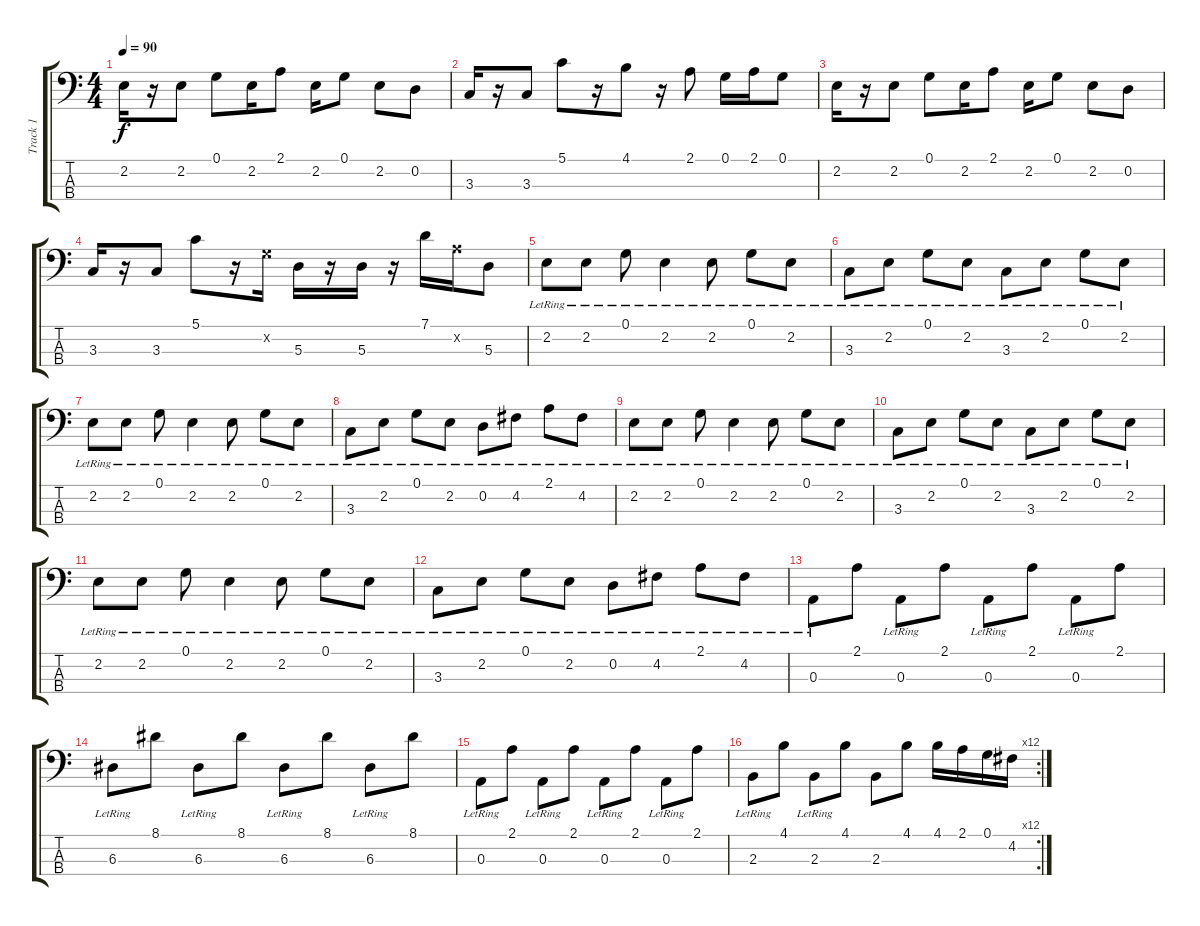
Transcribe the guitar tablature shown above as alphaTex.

\track ("Track 1" "Track 1") {instrument electricbassfinger}
\staff {score tabs}
\tuning (G2 D2 A1 E1) {hide}
\ts (4 4)
\tempo 90
\clef f4
\ks c
2.2.16{dy f} r.16 2.2.8 0.1.8 2.2.16 2.1.8 2.2.16 0.1.8 2.2.8 0.2.8 |
3.3.16 r.16 3.3.8 5.1.8 r.16 4.1.8 r.16 2.1.8 0.1.16 2.1.16 0.1.8 |
2.2.16 r.16 2.2.8 0.1.8 2.2.16 2.1.8 2.2.16 0.1.8 2.2.8 0.2.8 |
3.3.16 r.16 3.3.8 5.1.8 r.16 5.2{x}.16 5.3.16 r.16 5.3.16 r.16 7.1.16 7.2{x}.16 5.3.8 |
2.2{lr}.8 2.2{lr}.8 0.1{lr}.8 2.2{lr}.4 2.2{lr}.8 0.1{lr}.8 2.2{lr}.8 |
3.3{lr}.8 2.2{lr}.8 0.1{lr}.8 2.2{lr}.8 3.3{lr}.8 2.2{lr}.8 0.1{lr}.8 2.2{lr}.8 |
2.2{lr}.8 2.2{lr}.8 0.1{lr}.8 2.2{lr}.4 2.2{lr}.8 0.1{lr}.8 2.2{lr}.8 |
3.3{lr}.8 2.2{lr}.8 0.1{lr}.8 2.2{lr}.8 0.2{lr}.8 4.2{lr}.8 2.1{lr}.8 4.2{lr}.8 |
2.2{lr}.8 2.2{lr}.8 0.1{lr}.8 2.2{lr}.4 2.2{lr}.8 0.1{lr}.8 2.2{lr}.8 |
3.3{lr}.8 2.2{lr}.8 0.1{lr}.8 2.2{lr}.8 3.3{lr}.8 2.2{lr}.8 0.1{lr}.8 2.2{lr}.8 |
2.2{lr}.8 2.2{lr}.8 0.1{lr}.8 2.2{lr}.4 2.2{lr}.8 0.1{lr}.8 2.2{lr}.8 |
3.3{lr}.8 2.2{lr}.8 0.1{lr}.8 2.2{lr}.8 0.2{lr}.8 4.2{lr}.8 2.1{lr}.8 4.2{lr}.8 |
0.3{lr}.8 2.1.8 0.3{lr}.8 2.1.8 0.3{lr}.8 2.1.8 0.3{lr}.8 2.1.8 |
6.3{lr}.8 8.1.8 6.3{lr}.8 8.1.8 6.3{lr}.8 8.1.8 6.3{lr}.8 8.1.8 |
0.3{lr}.8 2.1.8 0.3{lr}.8 2.1.8 0.3{lr}.8 2.1.8 0.3{lr}.8 2.1.8 |
\rc 12
2.3{lr}.8 4.1.8 2.3{lr}.8 4.1.8 2.3.8 4.1.8 4.1.16 2.1.16 0.1.16 4.2.16
